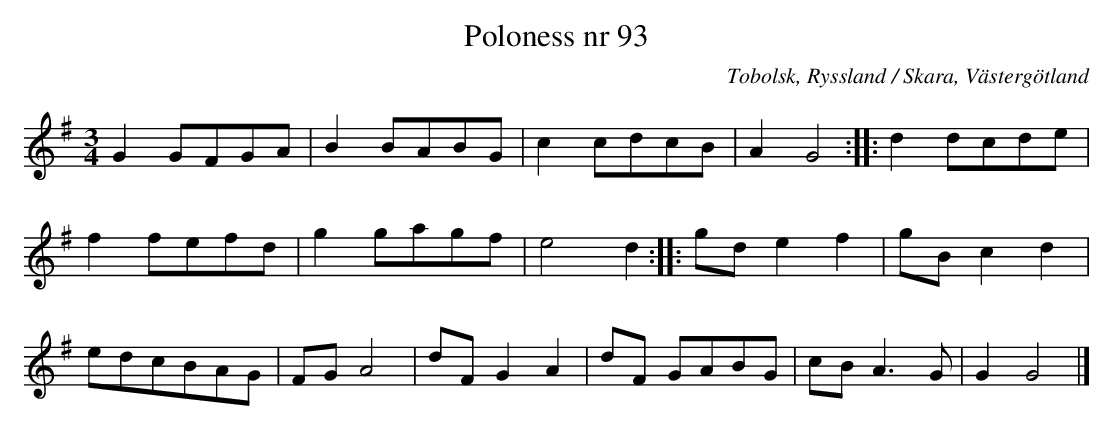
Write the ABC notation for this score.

X:1
T:Poloness nr 93
O:Tobolsk, Ryssland / Skara, Västergötland
M:3/4
L:1/8
K:G
G2 GFGA | B2 BABG | c2 cdcB | A2 G4 :: d2 dcde |
f2 fefd | g2 gagf | e4 d2 :: gd e2 f2 | gB c2 d2 |
edcBAG | FG A4 | dF G2 A2 | dF GABG | cB A2>G2 | G2 G4 |]
